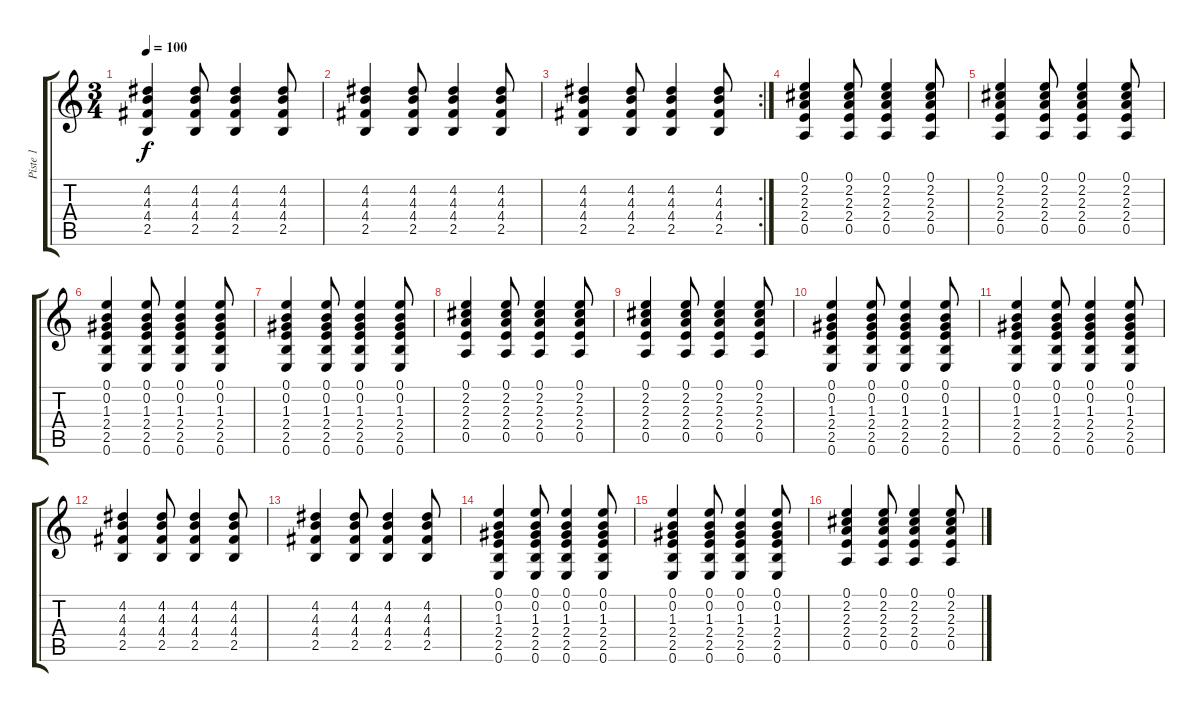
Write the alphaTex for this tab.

\track ("Piste 1" "Piste 1") {instrument acousticguitarnylon}
\staff {score tabs}
\tuning (E4 B3 G3 D3 A2 E2) {hide}
\ts (3 4)
\tempo 100
\clef g2
\ks c
(4.2 4.3 4.4 2.5).4{dy f} (4.2 4.3 4.4 2.5).8 (4.2 4.3 4.4 2.5).4 (4.2 4.3 4.4 2.5).8 |
(4.2 4.3 4.4 2.5).4 (4.2 4.3 4.4 2.5).8 (4.2 4.3 4.4 2.5).4 (4.2 4.3 4.4 2.5).8 |
\rc 2
(4.2 4.3 4.4 2.5).4 (4.2 4.3 4.4 2.5).8 (4.2 4.3 4.4 2.5).4 (4.2 4.3 4.4 2.5).8 |
(0.1 2.2 2.3 2.4 0.5).4 (0.1 2.2 2.3 2.4 0.5).8 (0.1 2.2 2.3 2.4 0.5).4 (0.1 2.2 2.3 2.4 0.5).8 |
(0.1 2.2 2.3 2.4 0.5).4 (0.1 2.2 2.3 2.4 0.5).8 (0.1 2.2 2.3 2.4 0.5).4 (0.1 2.2 2.3 2.4 0.5).8 |
(0.1 0.2 1.3 2.4 2.5 0.6).4 (0.1 0.2 1.3 2.4 2.5 0.6).8 (0.1 0.2 1.3 2.4 2.5 0.6).4 (0.1 0.2 1.3 2.4 2.5 0.6).8 |
(0.1 0.2 1.3 2.4 2.5 0.6).4 (0.1 0.2 1.3 2.4 2.5 0.6).8 (0.1 0.2 1.3 2.4 2.5 0.6).4 (0.1 0.2 1.3 2.4 2.5 0.6).8 |
(0.1 2.2 2.3 2.4 0.5).4 (0.1 2.2 2.3 2.4 0.5).8 (0.1 2.2 2.3 2.4 0.5).4 (0.1 2.2 2.3 2.4 0.5).8 |
(0.1 2.2 2.3 2.4 0.5).4 (0.1 2.2 2.3 2.4 0.5).8 (0.1 2.2 2.3 2.4 0.5).4 (0.1 2.2 2.3 2.4 0.5).8 |
(0.1 0.2 1.3 2.4 2.5 0.6).4 (0.1 0.2 1.3 2.4 2.5 0.6).8 (0.1 0.2 1.3 2.4 2.5 0.6).4 (0.1 0.2 1.3 2.4 2.5 0.6).8 |
(0.1 0.2 1.3 2.4 2.5 0.6).4 (0.1 0.2 1.3 2.4 2.5 0.6).8 (0.1 0.2 1.3 2.4 2.5 0.6).4 (0.1 0.2 1.3 2.4 2.5 0.6).8 |
(4.2 4.3 4.4 2.5).4 (4.2 4.3 4.4 2.5).8 (4.2 4.3 4.4 2.5).4 (4.2 4.3 4.4 2.5).8 |
(4.2 4.3 4.4 2.5).4 (4.2 4.3 4.4 2.5).8 (4.2 4.3 4.4 2.5).4 (4.2 4.3 4.4 2.5).8 |
(0.1 0.2 1.3 2.4 2.5 0.6).4 (0.1 0.2 1.3 2.4 2.5 0.6).8 (0.1 0.2 1.3 2.4 2.5 0.6).4 (0.1 0.2 1.3 2.4 2.5 0.6).8 |
(0.1 0.2 1.3 2.4 2.5 0.6).4 (0.1 0.2 1.3 2.4 2.5 0.6).8 (0.1 0.2 1.3 2.4 2.5 0.6).4 (0.1 0.2 1.3 2.4 2.5 0.6).8 |
(0.1 2.2 2.3 2.4 0.5).4 (0.1 2.2 2.3 2.4 0.5).8 (0.1 2.2 2.3 2.4 0.5).4 (0.1 2.2 2.3 2.4 0.5).8
